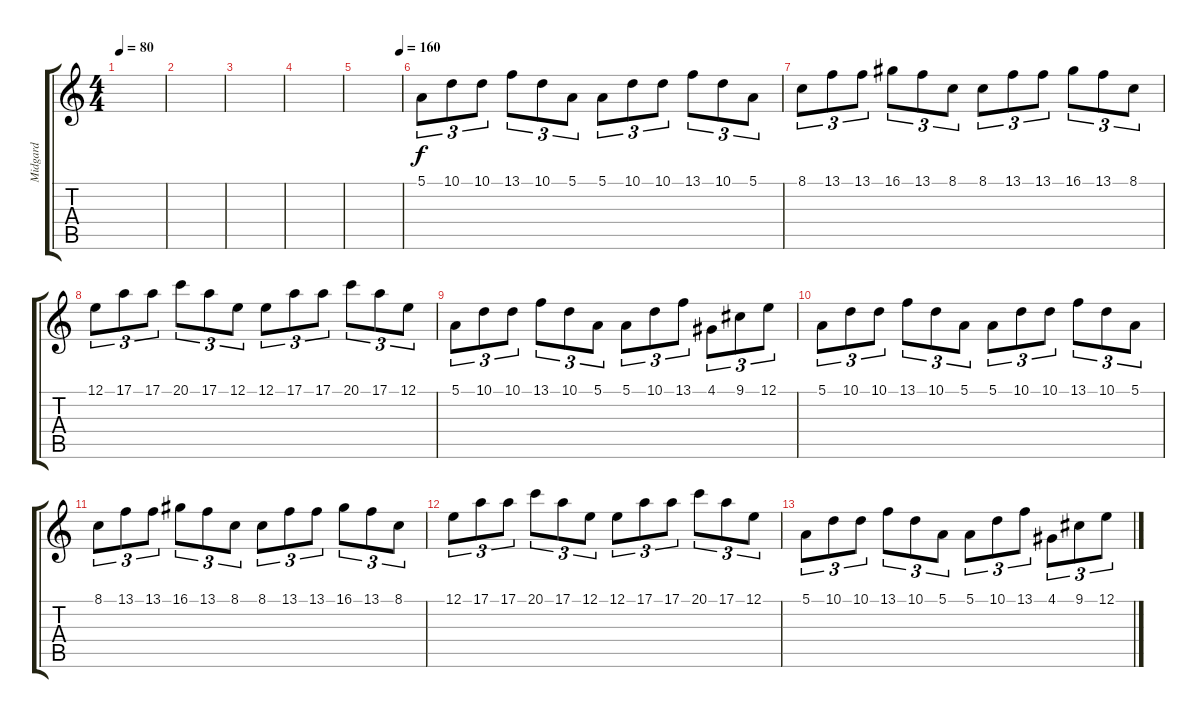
\track ("Midgard" "Midgard") {instrument brightacousticpiano}
\staff {score tabs}
\tuning (E4 B3 G3 D3 A2 E2) {hide}
\ts (4 4)
\tempo 80
\clef g2
\ks c
|
|
|
|
\tempo (160 0.96875)
|
5.1.8{tu (3 2)} 10.1.8{tu (3 2)} 10.1.8{tu (3 2)} 13.1.8{tu (3 2)} 10.1.8{tu (3 2)} 5.1.8{tu (3 2)} 5.1.8{tu (3 2)} 10.1.8{tu (3 2)} 10.1.8{tu (3 2)} 13.1.8{tu (3 2)} 10.1.8{tu (3 2)} 5.1.8{tu (3 2)} |
8.1.8{tu (3 2)} 13.1.8{tu (3 2)} 13.1.8{tu (3 2)} 16.1.8{tu (3 2)} 13.1.8{tu (3 2)} 8.1.8{tu (3 2)} 8.1.8{tu (3 2)} 13.1.8{tu (3 2)} 13.1.8{tu (3 2)} 16.1.8{tu (3 2)} 13.1.8{tu (3 2)} 8.1.8{tu (3 2)} |
12.1.8{tu (3 2)} 17.1.8{tu (3 2)} 17.1.8{tu (3 2)} 20.1.8{tu (3 2)} 17.1.8{tu (3 2)} 12.1.8{tu (3 2)} 12.1.8{tu (3 2)} 17.1.8{tu (3 2)} 17.1.8{tu (3 2)} 20.1.8{tu (3 2)} 17.1.8{tu (3 2)} 12.1.8{tu (3 2)} |
5.1.8{tu (3 2)} 10.1.8{tu (3 2)} 10.1.8{tu (3 2)} 13.1.8{tu (3 2)} 10.1.8{tu (3 2)} 5.1.8{tu (3 2)} 5.1.8{tu (3 2)} 10.1.8{tu (3 2)} 13.1.8{tu (3 2)} 4.1.8{tu (3 2)} 9.1.8{tu (3 2)} 12.1.8{tu (3 2)} |
5.1.8{tu (3 2)} 10.1.8{tu (3 2)} 10.1.8{tu (3 2)} 13.1.8{tu (3 2)} 10.1.8{tu (3 2)} 5.1.8{tu (3 2)} 5.1.8{tu (3 2)} 10.1.8{tu (3 2)} 10.1.8{tu (3 2)} 13.1.8{tu (3 2)} 10.1.8{tu (3 2)} 5.1.8{tu (3 2)} |
8.1.8{tu (3 2)} 13.1.8{tu (3 2)} 13.1.8{tu (3 2)} 16.1.8{tu (3 2)} 13.1.8{tu (3 2)} 8.1.8{tu (3 2)} 8.1.8{tu (3 2)} 13.1.8{tu (3 2)} 13.1.8{tu (3 2)} 16.1.8{tu (3 2)} 13.1.8{tu (3 2)} 8.1.8{tu (3 2)} |
12.1.8{tu (3 2)} 17.1.8{tu (3 2)} 17.1.8{tu (3 2)} 20.1.8{tu (3 2)} 17.1.8{tu (3 2)} 12.1.8{tu (3 2)} 12.1.8{tu (3 2)} 17.1.8{tu (3 2)} 17.1.8{tu (3 2)} 20.1.8{tu (3 2)} 17.1.8{tu (3 2)} 12.1.8{tu (3 2)} |
5.1.8{tu (3 2)} 10.1.8{tu (3 2)} 10.1.8{tu (3 2)} 13.1.8{tu (3 2)} 10.1.8{tu (3 2)} 5.1.8{tu (3 2)} 5.1.8{tu (3 2)} 10.1.8{tu (3 2)} 13.1.8{tu (3 2)} 4.1.8{tu (3 2)} 9.1.8{tu (3 2)} 12.1.8{tu (3 2)}
